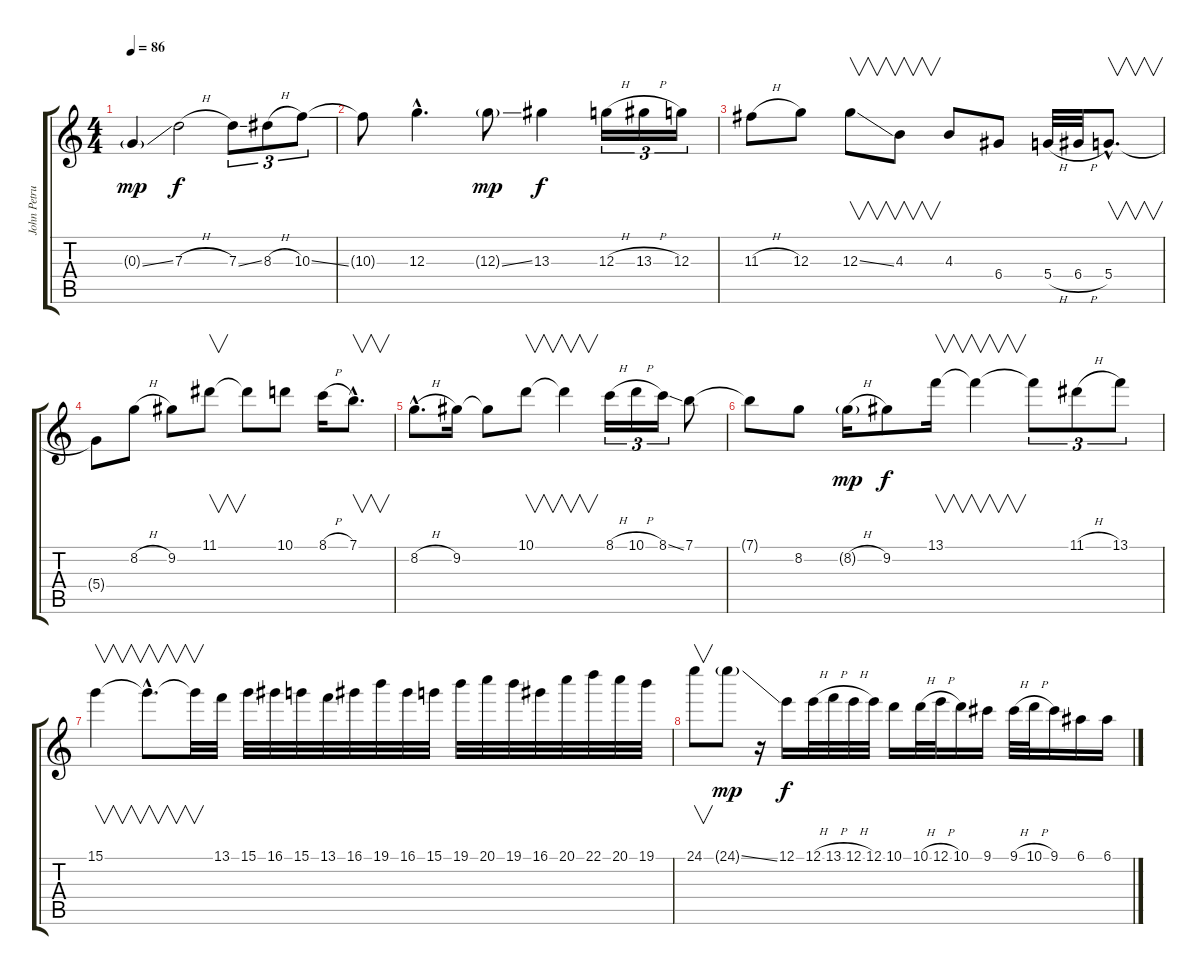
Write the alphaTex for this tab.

\track ("John Petrucci - 6 String Guitar Dropped" "John Petru") {instrument acousticguitarsteel}
\staff {score tabs}
\tuning (E4 B3 G3 D3 A2 D2) {hide}
\ts (4 4)
\tempo 86
\clef g2
\ks c
0.3{ss g}.4{dy mp} 7.3{h}.2{dy f} 7.3{ss}.8{tu (3 2)} 8.3{h}.8{tu (3 2)} 10.3{ss}.8{tu (3 2)} |
10.3{t}.8 12.3{hac}.4{d} 12.3{ss g}.8{dy mp} 13.3.4{dy f} 12.3{h}.16{tu (3 2)} 13.3{h}.16{tu (3 2)} 12.3.16{tu (3 2)} |
11.3{h}.8 12.3.8 12.3{ss}.8{v} 4.3.8{v} 4.3.8 6.4.8 5.4{h}.32 6.4{h}.32 5.4{hac}.8{v d} |
5.4{t}.8 8.2{h}.8 9.2.8 11.1.8{v} 11.1{t}.8 10.1.8 8.1{h}.16 7.1{hac}.8{v d} |
8.2{h hac}.8{d} 9.2.16 9.2{t}.8 10.1.8{v} 10.1{t}.4{v} 8.1{h}.16{tu (3 2)} 10.1{h}.16{tu (3 2)} 8.1{ss}.16{tu (3 2)} 7.1.8 |
7.1{t}.8 8.2.8 8.2{h g}.16{dy mp} 9.2.8{dy f} 13.1.16{v} 13.1{t}.4{v} 13.1{t}.8{tu (3 2)} 11.1{h}.8{tu (3 2)} 13.1.8{tu (3 2)} |
15.1.4{v} 15.1{hac t}.8{v d} 15.1{t}.32{v} 13.1.32 15.1.32 16.1.32 15.1.32 13.1.32 16.1.32 19.1.32 16.1.32 15.1.32 19.1.32 20.1.32 19.1.32 16.1.32 20.1.32 22.1.32 20.1.32 19.1.32 |
24.1.8{v} 24.1{ss g}.8{dy mp} r.16 12.1.16{dy f} 12.1{h}.32 13.1{h}.32 12.1{h}.32 12.1.32 10.1.16 10.1{h}.32 12.1{h}.32 10.1.16 9.1.16 9.1{h}.32 10.1{h}.32 9.1.16 6.1.16 6.1.16
